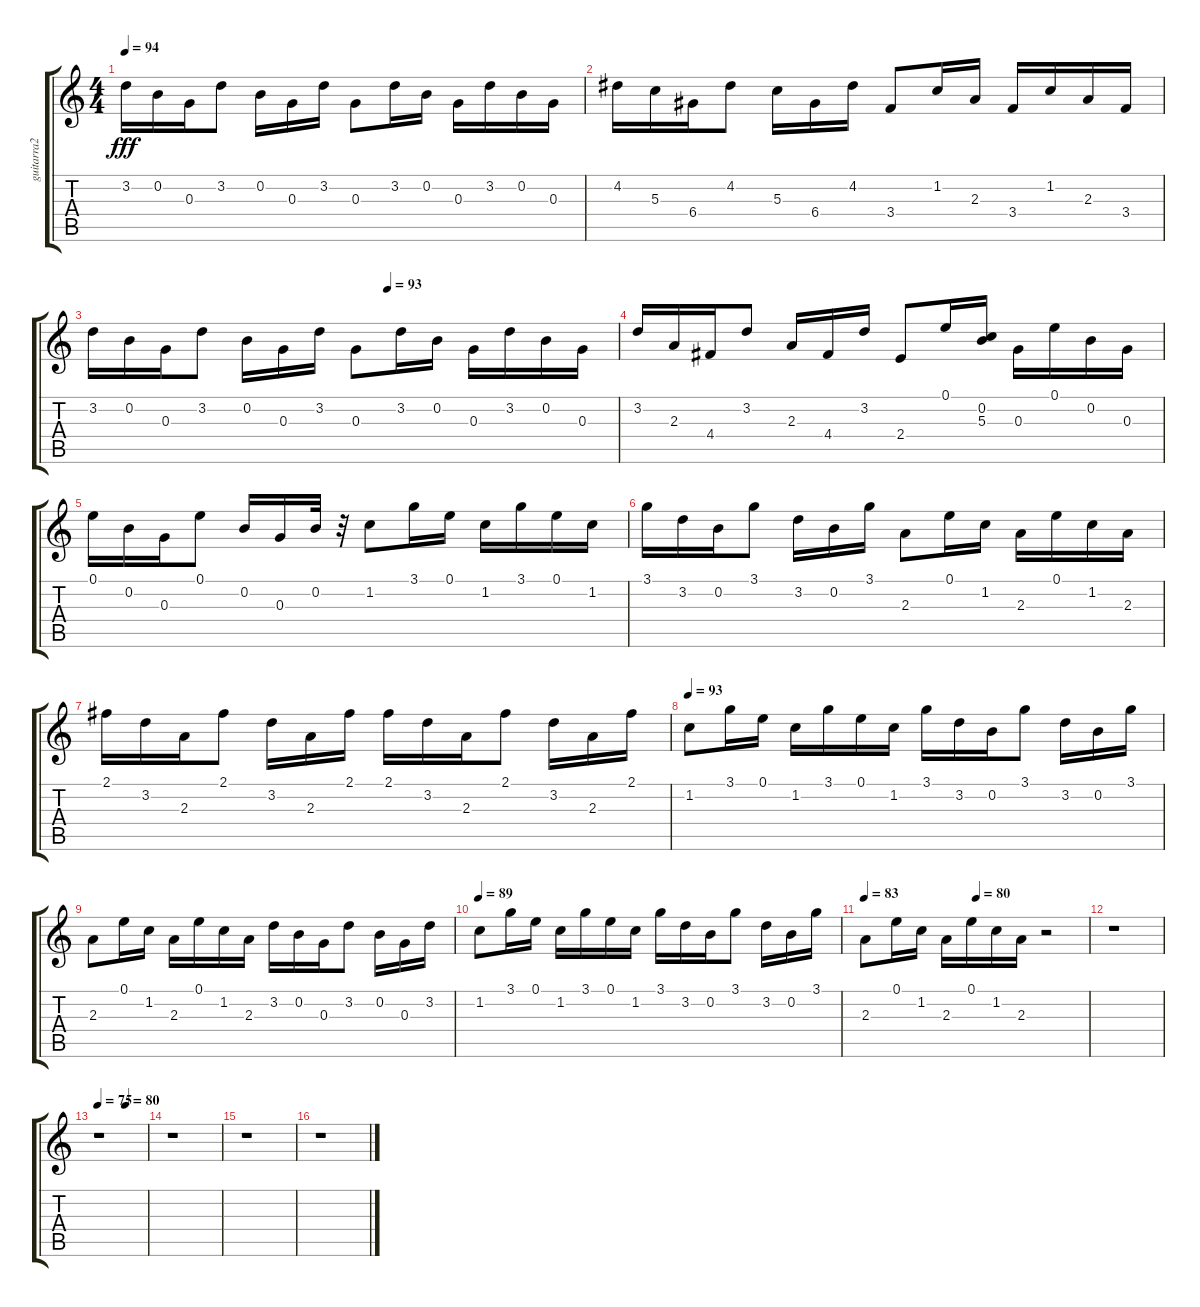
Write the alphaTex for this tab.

\track ("guitarra2" "guitarra2") {instrument electricguitarclean}
\staff {score tabs}
\tuning (E4 B3 G3 D3 A2 E2) {hide}
\ts (4 4)
\tempo 94
\clef g2
\ks c
3.2.16{dy fff} 0.2.16 0.3.16 3.2.8 0.2.16 0.3.16 3.2.16 0.3.8 3.2.16 0.2.16 0.3.16 3.2.16 0.2.16 0.3.16 |
4.2.16 5.3.16 6.4.16 4.2.8 5.3.16 6.4.16 4.2.16 3.4.8 1.2.16 2.3.16 3.4.16 1.2.16 2.3.16 3.4.16 |
\tempo (93 0.5625)
3.2.16 0.2.16 0.3.16 3.2.8 0.2.16 0.3.16 3.2.16 0.3.8 3.2.16 0.2.16 0.3.16 3.2.16 0.2.16 0.3.16 |
3.2.16 2.3.16 4.4.16 3.2.8 2.3.16 4.4.16 3.2.16 2.4.8 0.1.16 (0.2 5.3).16 0.3.16 0.1.16 0.2.16 0.3.16 |
0.1.16 0.2.16 0.3.16 0.1.8 0.2.16 0.3.16 0.2.32 r.32 1.2.8 3.1.16 0.1.16 1.2.16 3.1.16 0.1.16 1.2.16 |
3.1.16 3.2.16 0.2.16 3.1.8 3.2.16 0.2.16 3.1.16 2.3.8 0.1.16 1.2.16 2.3.16 0.1.16 1.2.16 2.3.16 |
2.1.16 3.2.16 2.3.16 2.1.8 3.2.16 2.3.16 2.1.16 2.1.16 3.2.16 2.3.16 2.1.8 3.2.16 2.3.16 2.1.16 |
\tempo 93
1.2.8 3.1.16 0.1.16 1.2.16 3.1.16 0.1.16 1.2.16 3.1.16 3.2.16 0.2.16 3.1.8 3.2.16 0.2.16 3.1.16 |
2.3.8 0.1.16 1.2.16 2.3.16 0.1.16 1.2.16 2.3.16 3.2.16 0.2.16 0.3.16 3.2.8 0.2.16 0.3.16 3.2.16 |
\tempo 89
1.2.8 3.1.16 0.1.16 1.2.16 3.1.16 0.1.16 1.2.16 3.1.16 3.2.16 0.2.16 3.1.8 3.2.16 0.2.16 3.1.16 |
\tempo 83
\tempo (80 0.5)
2.3.8 0.1.16 1.2.16 2.3.16 0.1.16 1.2.16 2.3.16 r.2 |
r.1 |
\tempo 75
\tempo (80 0.5625)
r.1 |
r.1 |
r.1 |
r.1
